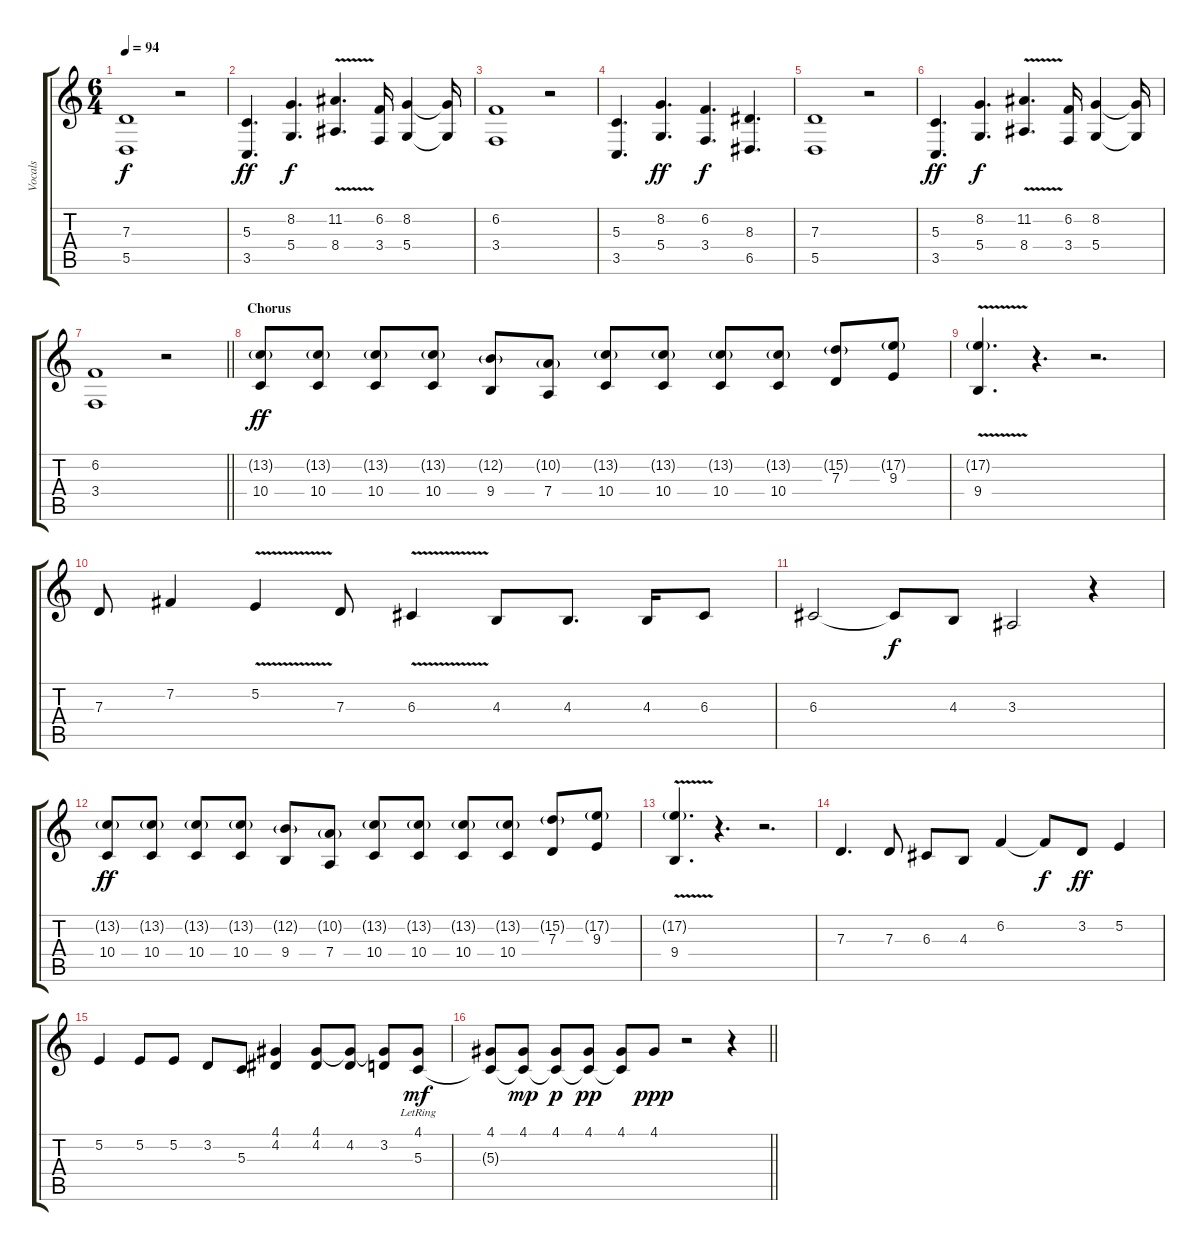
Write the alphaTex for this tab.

\track ("Vocals" "Vocals") {instrument violin}
\staff {score tabs}
\tuning (E4 B3 G3 D3 A2 E2) {hide}
\ts (6 4)
\tempo 94
\clef g2
\ks c
(7.3 5.5).1{dy f} r.2 |
(5.3 3.5).4{d dy ff} (8.2 5.4).4{d dy f} (11.2{v} 8.4{v}).4{d} (6.2 3.4).16 (8.2 5.4).4 (8.2{t} 5.4{t}).16 |
(6.2 3.4).1 r.2 |
(5.3 3.5).4{d} (8.2 5.4).4{d dy ff} (6.2 3.4).4{d dy f} (8.3 6.5).4{d} |
(7.3 5.5).1 r.2 |
(5.3 3.5).4{d dy ff} (8.2 5.4).4{d dy f} (11.2{v} 8.4{v}).4{d} (6.2 3.4).16 (8.2 5.4).4 (8.2{t} 5.4{t}).16 |
\barLineRight lightlight
(6.2 3.4).1 r.2 |
\section ("" "Chorus")
(13.2{g} 10.4).8{dy ff} (13.2{g} 10.4).8 (13.2{g} 10.4).8 (13.2{g} 10.4).8 (12.2{g} 9.4).8 (10.2{g} 7.4).8 (13.2{g} 10.4).8 (13.2{g} 10.4).8 (13.2{g} 10.4).8 (13.2{g} 10.4).8 (15.2{g} 7.3).8 (17.2{g} 9.3).8 |
(17.2{v g} 9.4{v}).4{d} r.4{d} r.2{d} |
7.3.8 7.2.4 5.2{v}.4 7.3.8 6.3{v}.4 4.3.8 4.3.8{d} 4.3.16 6.3.8 |
6.3.2 6.3{t}.8{dy f} 4.3.8 3.3.2 r.4 |
(13.2{g} 10.4).8{dy ff} (13.2{g} 10.4).8 (13.2{g} 10.4).8 (13.2{g} 10.4).8 (12.2{g} 9.4).8 (10.2{g} 7.4).8 (13.2{g} 10.4).8 (13.2{g} 10.4).8 (13.2{g} 10.4).8 (13.2{g} 10.4).8 (15.2{g} 7.3).8 (17.2{g} 9.3).8 |
(17.2{v g} 9.4{v}).4{d} r.4{d} r.2{d} |
7.3.4{d} 7.3.8 6.3.8 4.3.8 6.2.4 6.2{t}.8{dy f} 3.2.8{dy ff} 5.2.4 |
5.2.4 5.2.8 5.2.8 3.2.8 5.3.8 (4.1 4.2).4 (4.1 4.2).8 (4.1{t} 4.2).8 (4.1{t} 3.2).8 (4.1 5.3{lr}).8{dy mf} |
\barLineRight lightlight
(4.1 5.3{t}).8 (4.1 5.3{t}).8{dy mp} (4.1 5.3{t}).8{dy p} (4.1 5.3{t}).8{dy pp} (4.1 5.3{t}).8 4.1.8{dy ppp} r.2 r.4
